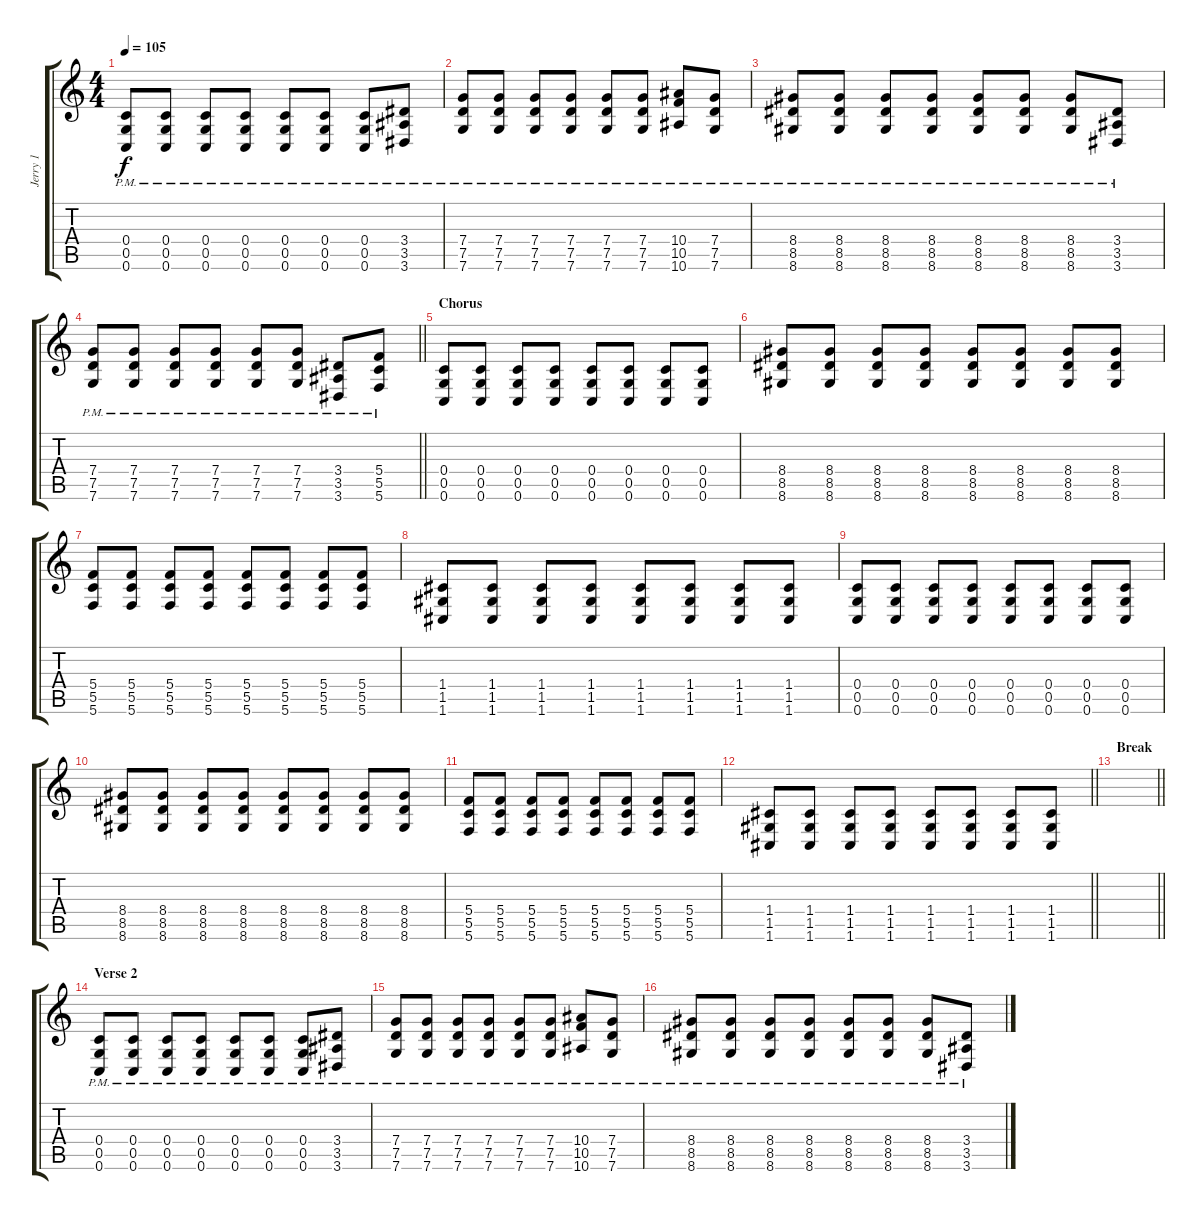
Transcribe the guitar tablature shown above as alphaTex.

\track ("Jerry 1" "Jerry 1") {instrument distortionguitar}
\staff {score tabs}
\tuning (D4 A3 F3 C3 G2 C2) {hide}
\ts (4 4)
\tempo 105
\clef g2
\ks c
(0.4{pm} 0.5{pm} 0.6{pm}).8{dy f} (0.4{pm} 0.5{pm} 0.6{pm}).8 (0.4{pm} 0.5{pm} 0.6{pm}).8 (0.4{pm} 0.5{pm} 0.6{pm}).8 (0.4{pm} 0.5{pm} 0.6{pm}).8 (0.4{pm} 0.5{pm} 0.6{pm}).8 (0.4{pm} 0.5{pm} 0.6{pm}).8 (3.4{pm} 3.5{pm} 3.6{pm}).8 |
(7.4{pm} 7.5{pm} 7.6{pm}).8 (7.4{pm} 7.5{pm} 7.6{pm}).8 (7.4{pm} 7.5{pm} 7.6{pm}).8 (7.4{pm} 7.5{pm} 7.6{pm}).8 (7.4{pm} 7.5{pm} 7.6{pm}).8 (7.4{pm} 7.5{pm} 7.6{pm}).8 (10.4{pm} 10.5{pm} 10.6{pm}).8 (7.4{pm} 7.5{pm} 7.6{pm}).8 |
(8.4{pm} 8.5{pm} 8.6{pm}).8 (8.4{pm} 8.5{pm} 8.6{pm}).8 (8.4{pm} 8.5{pm} 8.6{pm}).8 (8.4{pm} 8.5{pm} 8.6{pm}).8 (8.4{pm} 8.5{pm} 8.6{pm}).8 (8.4{pm} 8.5{pm} 8.6{pm}).8 (8.4{pm} 8.5{pm} 8.6{pm}).8 (3.4{pm} 3.5{pm} 3.6{pm}).8 |
\barLineRight lightlight
(7.4{pm} 7.5{pm} 7.6{pm}).8 (7.4{pm} 7.5{pm} 7.6{pm}).8 (7.4{pm} 7.5{pm} 7.6{pm}).8 (7.4{pm} 7.5{pm} 7.6{pm}).8 (7.4{pm} 7.5{pm} 7.6{pm}).8 (7.4{pm} 7.5{pm} 7.6{pm}).8 (3.4{pm} 3.5{pm} 3.6{pm}).8 (5.4{pm} 5.5{pm} 5.6{pm}).8 |
\section ("" "Chorus")
(0.4 0.5 0.6).8 (0.4 0.5 0.6).8 (0.4 0.5 0.6).8 (0.4 0.5 0.6).8 (0.4 0.5 0.6).8 (0.4 0.5 0.6).8 (0.4 0.5 0.6).8 (0.4 0.5 0.6).8 |
(8.4 8.5 8.6).8 (8.4 8.5 8.6).8 (8.4 8.5 8.6).8 (8.4 8.5 8.6).8 (8.4 8.5 8.6).8 (8.4 8.5 8.6).8 (8.4 8.5 8.6).8 (8.4 8.5 8.6).8 |
(5.4 5.5 5.6).8 (5.4 5.5 5.6).8 (5.4 5.5 5.6).8 (5.4 5.5 5.6).8 (5.4 5.5 5.6).8 (5.4 5.5 5.6).8 (5.4 5.5 5.6).8 (5.4 5.5 5.6).8 |
(1.4 1.5 1.6).8 (1.4 1.5 1.6).8 (1.4 1.5 1.6).8 (1.4 1.5 1.6).8 (1.4 1.5 1.6).8 (1.4 1.5 1.6).8 (1.4 1.5 1.6).8 (1.4 1.5 1.6).8 |
(0.4 0.5 0.6).8 (0.4 0.5 0.6).8 (0.4 0.5 0.6).8 (0.4 0.5 0.6).8 (0.4 0.5 0.6).8 (0.4 0.5 0.6).8 (0.4 0.5 0.6).8 (0.4 0.5 0.6).8 |
(8.4 8.5 8.6).8 (8.4 8.5 8.6).8 (8.4 8.5 8.6).8 (8.4 8.5 8.6).8 (8.4 8.5 8.6).8 (8.4 8.5 8.6).8 (8.4 8.5 8.6).8 (8.4 8.5 8.6).8 |
(5.4 5.5 5.6).8 (5.4 5.5 5.6).8 (5.4 5.5 5.6).8 (5.4 5.5 5.6).8 (5.4 5.5 5.6).8 (5.4 5.5 5.6).8 (5.4 5.5 5.6).8 (5.4 5.5 5.6).8 |
\barLineRight lightlight
(1.4 1.5 1.6).8 (1.4 1.5 1.6).8 (1.4 1.5 1.6).8 (1.4 1.5 1.6).8 (1.4 1.5 1.6).8 (1.4 1.5 1.6).8 (1.4 1.5 1.6).8 (1.4 1.5 1.6).8 |
\section ("" "Break")
\barLineRight lightlight
|
\section ("" "Verse 2")
(0.4{pm} 0.5{pm} 0.6{pm}).8 (0.4{pm} 0.5{pm} 0.6{pm}).8 (0.4{pm} 0.5{pm} 0.6{pm}).8 (0.4{pm} 0.5{pm} 0.6{pm}).8 (0.4{pm} 0.5{pm} 0.6{pm}).8 (0.4{pm} 0.5{pm} 0.6{pm}).8 (0.4{pm} 0.5{pm} 0.6{pm}).8 (3.4{pm} 3.5{pm} 3.6{pm}).8 |
(7.4{pm} 7.5{pm} 7.6{pm}).8 (7.4{pm} 7.5{pm} 7.6{pm}).8 (7.4{pm} 7.5{pm} 7.6{pm}).8 (7.4{pm} 7.5{pm} 7.6{pm}).8 (7.4{pm} 7.5{pm} 7.6{pm}).8 (7.4{pm} 7.5{pm} 7.6{pm}).8 (10.4{pm} 10.5{pm} 10.6{pm}).8 (7.4{pm} 7.5{pm} 7.6{pm}).8 |
(8.4{pm} 8.5{pm} 8.6{pm}).8 (8.4{pm} 8.5{pm} 8.6{pm}).8 (8.4{pm} 8.5{pm} 8.6{pm}).8 (8.4{pm} 8.5{pm} 8.6{pm}).8 (8.4{pm} 8.5{pm} 8.6{pm}).8 (8.4{pm} 8.5{pm} 8.6{pm}).8 (8.4{pm} 8.5{pm} 8.6{pm}).8 (3.4{pm} 3.5{pm} 3.6{pm}).8
